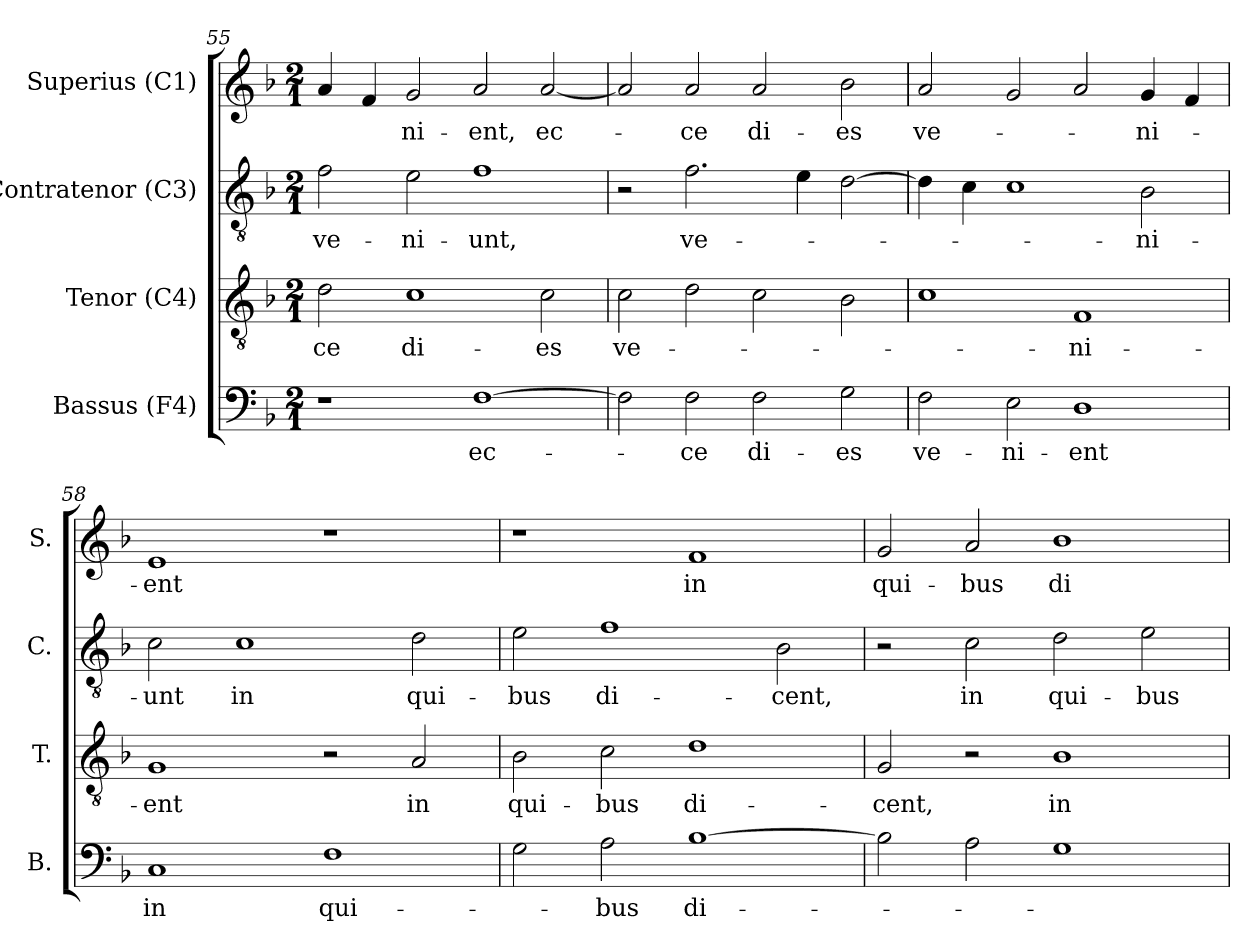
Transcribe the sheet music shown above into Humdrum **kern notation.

**kern	**text	**kern	**text	**kern	**text	**kern	**text
*part4	*part4	*part3	*part3	*part2	*part2	*part1	*part1
*staff4	*staff4	*staff3	*staff3	*staff2	*staff2	*staff1	*staff1
*I"Bassus (F4)	*	*I"Tenor (C4)	*	*I"Contratenor (C3)	*	*I"Superius (C1)	*
*I'B.	*	*I'T.	*	*I'C.	*	*I'S.	*
!!LO:LB:g=z
*clefF4	*	*clefGv2	*	*clefGv2	*	*clefG2	*
*	*	*ITrd7c12	*	*ITrd7c12	*	*	*
*k[b-]	*	*k[b-]	*	*k[b-]	*	*k[b-]	*
*F:	*	*F:	*	*F:	*	*F:	*
*M2/1	*	*M2/1	*	*M2/1	*	*M2/1	*
=55	=55	=55	=55	=55	=55	=55	=55
!	!	!	!LO:LY:b:color=#000000	!	!	!	!
!	!	!	!	!	!LO:LY:b:color=#000000	!	!
1r	.	2Di\	-ce	2Fi\	ve-	4ai/	.
.	.	.	.	.	.	4fi/	.
!	!	!	!LO:LY:b:color=#000000	!	!	!	!
!	!	!	!	!	!LO:LY:b:color=#000000	!	!
!	!	!	!	!	!	!	!LO:LY:b:color=#000000
.	.	1Ci	di-	2Ei\	-ni-	2gi/	-ni-
!	!LO:LY:b:color=#000000	!	!	!	!	!	!
!	!	!	!	!	!LO:LY:b:color=#000000	!	!
!	!	!	!	!	!	!	!LO:LY:b:color=#000000
[1Fi	ec-	.	.	1Fi	-unt,	2ai/	-ent,
!	!	!	!LO:LY:b:color=#000000	!	!	!	!
!	!	!	!	!	!	!	!LO:LY:b:color=#000000
.	.	2Ci\	-es	.	.	[2ai/	ec-
=56	=56	=56	=56	=56	=56	=56	=56
!	!	!	!LO:LY:b:color=#000000	!	!	!	!
2Fi\]	.	2Ci\	ve-	2r	.	2ai/]	.
!	!LO:LY:b:color=#000000	!	!	!	!	!	!
!	!	!	!	!	!LO:LY:b:color=#000000	!	!
!	!	!	!	!	!	!	!LO:LY:b:color=#000000
2Fi\	-ce	2Di\	.	2.Fi\	ve-	2ai/	-ce
!	!LO:LY:b:color=#000000	!	!	!	!	!	!
!	!	!	!	!	!	!	!LO:LY:b:color=#000000
2Fi\	di-	2Ci\	.	.	.	2ai/	di-
.	.	.	.	4Ei\	.	.	.
!	!LO:LY:b:color=#000000	!	!	!	!	!	!
!	!	!	!	!	!	!	!LO:LY:b:color=#000000
2Gi\	-es	2BB-i\	.	[2Di\	.	2b-i\	-es
=57	=57	=57	=57	=57	=57	=57	=57
!	!LO:LY:b:color=#000000	!	!	!	!	!	!
!	!	!	!	!	!	!	!LO:LY:b:color=#000000
2Fi\	ve-	1Ci	.	4Di\]	.	2ai/	ve-
.	.	.	.	4Ci\	.	.	.
!	!LO:LY:b:color=#000000	!	!	!	!	!	!
2Ei\	-ni-	.	.	1Ci	.	2gi/	.
!	!LO:LY:b:color=#000000	!	!	!	!	!	!
!	!	!	!LO:LY:b:color=#000000	!	!	!	!
1Di	-ent	1FFi	-ni-	.	.	2ai/	.
!	!	!	!	!	!LO:LY:b:color=#000000	!	!
!	!	!	!	!	!	!	!LO:LY:b:color=#000000
.	.	.	.	2BB-i\	-ni-	4gi/	-ni-
.	.	.	.	.	.	4fi/	.
=58	=58	=58	=58	=58	=58	=58	=58
!	!LO:LY:b:color=#000000	!	!	!	!	!	!
!	!	!	!LO:LY:b:color=#000000	!	!	!	!
!	!	!	!	!	!LO:LY:b:color=#000000	!	!
!	!	!	!	!	!	!	!LO:LY:b:color=#000000
1Ci	in	1GGi	-ent	2Ci\	-unt	1ei	-ent
!	!	!	!	!	!LO:LY:b:color=#000000	!	!
.	.	.	.	1Ci	in	.	.
!	!LO:LY:b:color=#000000	!	!	!	!	!	!
1Fi	qui-	2r	.	.	.	1r	.
!	!	!	!LO:LY:b:color=#000000	!	!	!	!
!	!	!	!	!	!LO:LY:b:color=#000000	!	!
.	.	2AAi/	in	2Di\	qui-	.	.
=59	=59	=59	=59	=59	=59	=59	=59
!	!	!	!LO:LY:b:color=#000000	!	!	!	!
!	!	!	!	!	!LO:LY:b:color=#000000	!	!
2Gi\	.	2BB-i\	qui-	2Ei\	-bus	1r	.
!	!LO:LY:b:color=#000000	!	!	!	!	!	!
!	!	!	!LO:LY:b:color=#000000	!	!	!	!
!	!	!	!	!	!LO:LY:b:color=#000000	!	!
2Ai\	-bus	2Ci\	-bus	1Fi	di-	.	.
!	!LO:LY:b:color=#000000	!	!	!	!	!	!
!	!	!	!LO:LY:b:color=#000000	!	!	!	!
!	!	!	!	!	!	!	!LO:LY:b:color=#000000
[1B-i	di-	1Di	di-	.	.	1fi	in
!	!	!	!	!	!LO:LY:b:color=#000000	!	!
.	.	.	.	2BB-i\	-cent,	.	.
!!LO:PB:g=z
=60	=60	=60	=60	=60	=60	=60	=60
!	!	!	!LO:LY:b:color=#000000	!	!	!	!
!	!	!	!	!	!	!	!LO:LY:b:color=#000000
2B-i\]	.	2GGi/	-cent,	2r	.	2gi/	qui-
!	!	!	!	!	!LO:LY:b:color=#000000	!	!
!	!	!	!	!	!	!	!LO:LY:b:color=#000000
2Ai\	.	2r	.	2Ci\	in	2ai/	-bus
!	!	!	!LO:LY:b:color=#000000	!	!	!	!
!	!	!	!	!	!LO:LY:b:color=#000000	!	!
!	!	!	!	!	!	!	!LO:LY:b:color=#000000
1Gi	.	1BB-i	in	2Di\	qui-	1b-i	di-
!	!	!	!	!	!LO:LY:b:color=#000000	!	!
.	.	.	.	2Ei\	-bus	.	.
=	=	=	=	=	=	=	=
*-	*-	*-	*-	*-	*-	*-	*-
